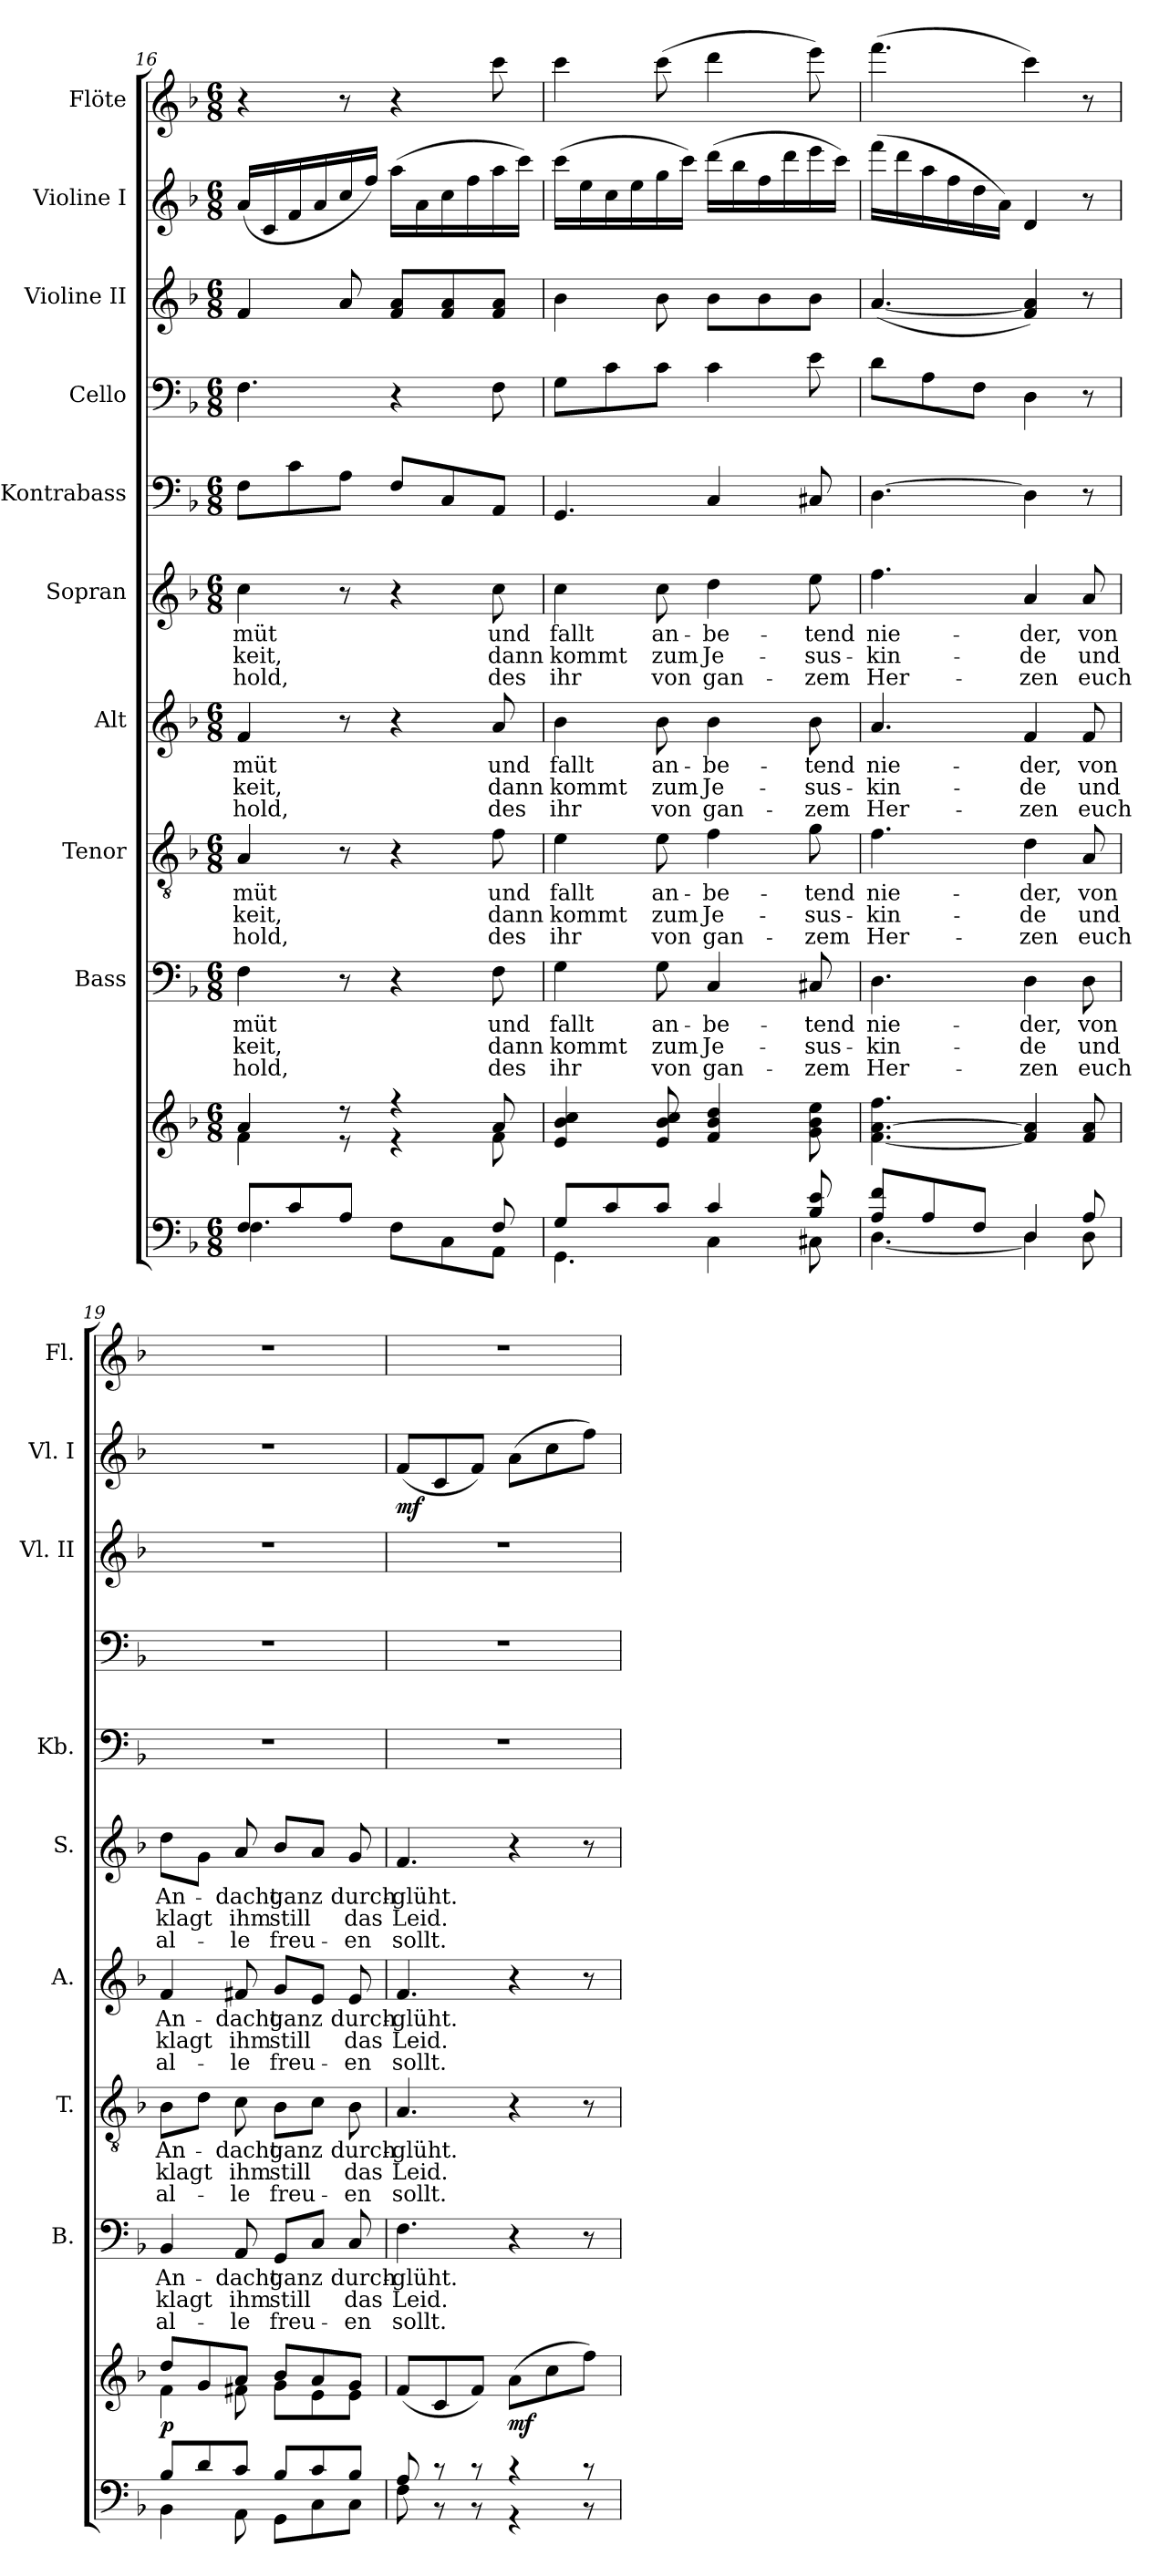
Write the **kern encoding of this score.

**kern	**kern	**dynam	**kern	**text	**text	**text	**kern	**text	**text	**text	**kern	**text	**text	**text	**kern	**text	**text	**text	**kern	**kern	**kern	**kern	**dynam	**kern
*part10	*part10	*part10	*part9	*part9	*part9	*part9	*part8	*part8	*part8	*part8	*part7	*part7	*part7	*part7	*part6	*part6	*part6	*part6	*part5	*part4	*part3	*part2	*part2	*part1
*staff11	*staff10	*staff10/11	*staff9	*staff9	*staff9	*staff9	*staff8	*staff8	*staff8	*staff8	*staff7	*staff7	*staff7	*staff7	*staff6	*staff6	*staff6	*staff6	*staff5	*staff4	*staff3	*staff2	*staff2	*staff1
*	*	*	*I"Bass	*	*	*	*I"Tenor	*	*	*	*I"Alt	*	*	*	*I"Sopran	*	*	*	*I"Kontrabass	*I"Cello	*I"Violine II	*I"Violine I	*	*I"Flöte
*	*	*	*I'B.	*	*	*	*I'T.	*	*	*	*I'A.	*	*	*	*I'S.	*	*	*	*I'Kb.	*	*I'Vl. II	*I'Vl. I	*	*I'Fl.
!!LO:PB:g=z
*clefF4	*clefG2	*	*clefF4	*	*	*	*clefGv2	*	*	*	*clefG2	*	*	*	*clefG2	*	*	*	*clefF4	*clefF4	*clefG2	*clefG2	*	*clefG2
*	*	*	*	*	*	*	*	*	*	*	*	*	*	*	*	*	*	*	*ITrd7c12	*	*	*	*	*
*k[b-]	*k[b-]	*	*k[b-]	*	*	*	*k[b-]	*	*	*	*k[b-]	*	*	*	*k[b-]	*	*	*	*k[b-]	*k[b-]	*k[b-]	*k[b-]	*	*k[b-]
*F:	*F:	*	*F:	*	*	*	*F:	*	*	*	*F:	*	*	*	*F:	*	*	*	*F:	*F:	*F:	*F:	*	*F:
*M6/8	*M6/8	*	*M6/8	*	*	*	*M6/8	*	*	*	*M6/8	*	*	*	*M6/8	*	*	*	*M6/8	*M6/8	*M6/8	*M6/8	*	*M6/8
=16	=16	=16	=16	=16	=16	=16	=16	=16	=16	=16	=16	=16	=16	=16	=16	=16	=16	=16	=16	=16	=16	=16	=16	=16
*^	*^	*	*	*	*	*	*	*	*	*	*	*	*	*	*	*	*	*	*	*	*	*	*	*
!	!	!	!	!	!	!LO:LY:b	!LO:LY:b	!LO:LY:b	!	!LO:LY:b	!LO:LY:b	!LO:LY:b	!	!LO:LY:b	!LO:LY:b	!LO:LY:b	!	!LO:LY:b	!LO:LY:b	!LO:LY:b	!	!	!	!	!	!
8F/L	4.F\	4a/	4f\	.	4F\	-müt	-keit,	hold,	4A/	-müt	-keit,	hold,	4f/	-müt	-keit,	hold,	4cc\	-müt	-keit,	hold,	8FF\L	4.F\	4f/	(<16a/LL	.	4r
.	.	.	.	.	.	.	.	.	.	.	.	.	.	.	.	.	.	.	.	.	.	.	.	16c/	.	.
8c/	.	.	.	.	.	.	.	.	.	.	.	.	.	.	.	.	.	.	.	.	8C\	.	.	16f/	.	.
.	.	.	.	.	.	.	.	.	.	.	.	.	.	.	.	.	.	.	.	.	.	.	.	16a/	.	.
8A/J	.	8r	8r	.	8r	.	.	.	8r	.	.	.	8r	.	.	.	8r	.	.	.	8AA\J	.	8a/	16cc/	.	8r
.	.	.	.	.	.	.	.	.	.	.	.	.	.	.	.	.	.	.	.	.	.	.	.	16ff/JJ)	.	.
4ryy	8F\L	4r	4r	.	4r	.	.	.	4r	.	.	.	4r	.	.	.	4r	.	.	.	8FF/L	4r	8f/ 8a/L	(>16aa\LL	.	4r
.	.	.	.	.	.	.	.	.	.	.	.	.	.	.	.	.	.	.	.	.	.	.	.	16a\	.	.
.	8C\	.	.	.	.	.	.	.	.	.	.	.	.	.	.	.	.	.	.	.	8CC/	.	8f/ 8a/	16cc\	.	.
.	.	.	.	.	.	.	.	.	.	.	.	.	.	.	.	.	.	.	.	.	.	.	.	16ff\	.	.
!	!	!	!	!	!	!LO:LY:b	!LO:LY:b	!LO:LY:b	!	!LO:LY:b	!LO:LY:b	!LO:LY:b	!	!LO:LY:b	!LO:LY:b	!LO:LY:b	!	!LO:LY:b	!LO:LY:b	!LO:LY:b	!	!	!	!	!	!
8F/	8AA\J	8a/	8f\	.	8F\	und	dann	des	8f\	und	dann	des	8a/	und	dann	des	8cc\	und	dann	des	8AAA/J	8F\	8f/ 8a/J	16aa\	.	8ccc\
.	.	.	.	.	.	.	.	.	.	.	.	.	.	.	.	.	.	.	.	.	.	.	.	16ccc\JJ)	.	.
*	*	*v	*v	*	*	*	*	*	*	*	*	*	*	*	*	*	*	*	*	*	*	*	*	*	*	*
=17	=17	=17	=17	=17	=17	=17	=17	=17	=17	=17	=17	=17	=17	=17	=17	=17	=17	=17	=17	=17	=17	=17	=17	=17	=17
!	!	!	!	!	!LO:LY:b	!LO:LY:b	!LO:LY:b	!	!LO:LY:b	!LO:LY:b	!LO:LY:b	!	!LO:LY:b	!LO:LY:b	!LO:LY:b	!	!LO:LY:b	!LO:LY:b	!LO:LY:b	!	!	!	!	!	!
8G/L	4.GG\	4e/ 4b-/ 4cc/	.	4G\	fallt	kommt	ihr	4e\	fallt	kommt	ihr	4b-\	fallt	kommt	ihr	4cc\	fallt	kommt	ihr	4.GGG/	8G\L	4b-\	(>16ccc\LL	.	4ccc\
.	.	.	.	.	.	.	.	.	.	.	.	.	.	.	.	.	.	.	.	.	.	.	16ee\	.	.
8c/	.	.	.	.	.	.	.	.	.	.	.	.	.	.	.	.	.	.	.	.	8c\	.	16cc\	.	.
.	.	.	.	.	.	.	.	.	.	.	.	.	.	.	.	.	.	.	.	.	.	.	16ee\	.	.
!	!	!	!	!	!LO:LY:b	!LO:LY:b	!LO:LY:b	!	!LO:LY:b	!LO:LY:b	!LO:LY:b	!	!LO:LY:b	!LO:LY:b	!LO:LY:b	!	!LO:LY:b	!LO:LY:b	!LO:LY:b	!	!	!	!	!	!
8c/J	.	8e/ 8b-/ 8cc/	.	8G\	an-	zum	von	8e\	an-	zum	von	8b-\	an-	zum	von	8cc\	an-	zum	von	.	8c\J	8b-\	16gg\	.	(>8ccc\
.	.	.	.	.	.	.	.	.	.	.	.	.	.	.	.	.	.	.	.	.	.	.	16ccc\JJ)	.	.
!	!	!	!	!	!LO:LY:b	!LO:LY:b	!LO:LY:b	!	!LO:LY:b	!LO:LY:b	!LO:LY:b	!	!LO:LY:b	!LO:LY:b	!LO:LY:b	!	!LO:LY:b	!LO:LY:b	!LO:LY:b	!	!	!	!	!	!
4c/	4C\	4f/ 4b-/ 4dd/	.	4C/	-be-	Je-	gan-	4f\	-be-	Je-	gan-	4b-\	-be-	Je-	gan-	4dd\	-be-	Je-	gan-	4CC/	4c\	8b-\L	(>16ddd\LL	.	4ddd\
.	.	.	.	.	.	.	.	.	.	.	.	.	.	.	.	.	.	.	.	.	.	.	16bb-\	.	.
.	.	.	.	.	.	.	.	.	.	.	.	.	.	.	.	.	.	.	.	.	.	8b-\	16ff\	.	.
.	.	.	.	.	.	.	.	.	.	.	.	.	.	.	.	.	.	.	.	.	.	.	16ddd\	.	.
!	!	!	!	!	!LO:LY:b	!LO:LY:b	!LO:LY:b	!	!LO:LY:b	!LO:LY:b	!LO:LY:b	!	!LO:LY:b	!LO:LY:b	!LO:LY:b	!	!LO:LY:b	!LO:LY:b	!LO:LY:b	!	!	!	!	!	!
8B-/ 8e/	8C#X\	8g\ 8b-\ 8ee\	.	8C#X/	-tend	-sus-	-zem	8g\	-tend	-sus-	-zem	8b-\	-tend	-sus-	-zem	8ee\	-tend	-sus-	-zem	8CC#X/	8e\	8b-\J	16eee\	.	8eee\)
.	.	.	.	.	.	.	.	.	.	.	.	.	.	.	.	.	.	.	.	.	.	.	16ccc\JJ)	.	.
=18	=18	=18	=18	=18	=18	=18	=18	=18	=18	=18	=18	=18	=18	=18	=18	=18	=18	=18	=18	=18	=18	=18	=18	=18	=18
!	!	!	!	!	!LO:LY:b	!LO:LY:b	!LO:LY:b	!	!LO:LY:b	!LO:LY:b	!LO:LY:b	!	!LO:LY:b	!LO:LY:b	!LO:LY:b	!	!LO:LY:b	!LO:LY:b	!LO:LY:b	!	!	!	!	!	!
8A/ 8f/L	[<4.D\	[4.f\ [4.a\ 4.ff\	.	4.D\	nie-	-kin-	Her-	4.f\	nie-	-kin-	Her-	4.a/	nie-	-kin-	Her-	4.ff\	nie-	-kin-	Her-	[4.DD\	8d\L	(<[>4.a/	(>16fff\LL	.	(>4.fff\
.	.	.	.	.	.	.	.	.	.	.	.	.	.	.	.	.	.	.	.	.	.	.	16ddd\	.	.
8A/	.	.	.	.	.	.	.	.	.	.	.	.	.	.	.	.	.	.	.	.	8A\	.	16aa\	.	.
.	.	.	.	.	.	.	.	.	.	.	.	.	.	.	.	.	.	.	.	.	.	.	16ff\	.	.
8F/J	.	.	.	.	.	.	.	.	.	.	.	.	.	.	.	.	.	.	.	.	8F\J	.	16dd\	.	.
.	.	.	.	.	.	.	.	.	.	.	.	.	.	.	.	.	.	.	.	.	.	.	16a\JJ)	.	.
!	!	!	!	!	!LO:LY:b	!LO:LY:b	!LO:LY:b	!	!LO:LY:b	!LO:LY:b	!LO:LY:b	!	!LO:LY:b	!LO:LY:b	!LO:LY:b	!	!LO:LY:b	!LO:LY:b	!LO:LY:b	!	!	!	!	!	!
4D/	4D\]	4f/] 4a/]	.	4D\	-der,	-de	-zen	4d\	-der,	-de	-zen	4f/	-der,	-de	-zen	4a/	-der,	-de	-zen	4DD\]	4D\	4f/ 4a/])	4d/	.	4ccc\)
!	!	!	!	!	!LO:LY:b	!LO:LY:b	!LO:LY:b	!	!LO:LY:b	!LO:LY:b	!LO:LY:b	!	!LO:LY:b	!LO:LY:b	!LO:LY:b	!	!LO:LY:b	!LO:LY:b	!LO:LY:b	!	!	!	!	!	!
8A/	8D\	8f/ 8a/	.	8D\	von	und	euch	8A/	von	und	euch	8f/	von	und	euch	8a/	von	und	euch	8r	8r	8r	8r	.	8r
=19	=19	=19	=19	=19	=19	=19	=19	=19	=19	=19	=19	=19	=19	=19	=19	=19	=19	=19	=19	=19	=19	=19	=19	=19	=19
*	*	*^	*	*	*	*	*	*	*	*	*	*	*	*	*	*	*	*	*	*	*	*	*	*	*
!	!	!	!	!LO:DY:b	!	!LO:LY:b	!LO:LY:b	!LO:LY:b	!	!LO:LY:b	!LO:LY:b	!LO:LY:b	!	!LO:LY:b	!LO:LY:b	!LO:LY:b	!	!LO:LY:b	!LO:LY:b	!LO:LY:b	!	!	!	!	!	!
8B-/L	4BB-\	8dd/L	4f\	p	4BB-/	An-	klagt	al-	8B-\L	An-	klagt	al-	4f/	An-	klagt	al-	8dd\L	An-	klagt	al-	2.r	2.r	2.r	2.r	.	2.r
8d/	.	8g/	.	.	.	.	.	.	8d\J	.	.	.	.	.	.	.	8g\J	.	.	.	.	.	.	.	.	.
!	!	!	!	!	!	!LO:LY:b	!LO:LY:b	!LO:LY:b	!	!LO:LY:b	!LO:LY:b	!LO:LY:b	!	!LO:LY:b	!LO:LY:b	!LO:LY:b	!	!LO:LY:b	!LO:LY:b	!LO:LY:b	!	!	!	!	!	!
8c/J	8AA\	8a/J	8f#X\	.	8AA/	-dacht	ihm	-le	8c\	-dacht	ihm	-le	8f#X/	-dacht	ihm	-le	8a/	-dacht	ihm	-le	.	.	.	.	.	.
!	!	!	!	!	!	!LO:LY:b	!LO:LY:b	!LO:LY:b	!	!LO:LY:b	!LO:LY:b	!LO:LY:b	!	!LO:LY:b	!LO:LY:b	!LO:LY:b	!	!LO:LY:b	!LO:LY:b	!LO:LY:b	!	!	!	!	!	!
8B-/L	8GG\L	8b-/L	8g\L	.	8GG/L	ganz	still	freu-	8B-\L	ganz	still	freu-	8g/L	ganz	still	freu-	8b-/L	ganz	still	freu-	.	.	.	.	.	.
8c/	8C\	8a/	8e\	.	8C/J	.	.	.	8c\J	.	.	.	8e/J	.	.	.	8a/J	.	.	.	.	.	.	.	.	.
!	!	!	!	!	!	!LO:LY:b	!LO:LY:b	!LO:LY:b	!	!LO:LY:b	!LO:LY:b	!LO:LY:b	!	!LO:LY:b	!LO:LY:b	!LO:LY:b	!	!LO:LY:b	!LO:LY:b	!LO:LY:b	!	!	!	!	!	!
8B-/J	8C\J	8g/J	8e\J	.	8C/	durch-	das	-en	8B-\	durch-	das	-en	8e/	durch-	das	-en	8g/	durch-	das	-en	.	.	.	.	.	.
!!LO:PB:g=z
=20	=20	=20	=20	=20	=20	=20	=20	=20	=20	=20	=20	=20	=20	=20	=20	=20	=20	=20	=20	=20	=20	=20	=20	=20	=20	=20
!	!	!	!	!	!	!LO:LY:b	!LO:LY:b	!LO:LY:b	!	!LO:LY:b	!LO:LY:b	!LO:LY:b	!	!LO:LY:b	!LO:LY:b	!LO:LY:b	!	!LO:LY:b	!LO:LY:b	!LO:LY:b	!	!	!	!	!LO:DY:b	!
*	*	*v	*v	*	*	*	*	*	*	*	*	*	*	*	*	*	*	*	*	*	*	*	*	*	*	*
8A/	8F\	(<8f/L	.	4.F\	-glüht.	Leid.	sollt.	4.A/	-glüht.	Leid.	sollt.	4.f/	-glüht.	Leid.	sollt.	4.f/	-glüht.	Leid.	sollt.	2.r	2.r	2.r	(<8f/L	mf	2.r
8r	8r	8c/	.	.	.	.	.	.	.	.	.	.	.	.	.	.	.	.	.	.	.	.	8c/	.	.
8r	8r	8f/J)	.	.	.	.	.	.	.	.	.	.	.	.	.	.	.	.	.	.	.	.	8f/J)	.	.
!	!	!	!LO:DY:b	!	!	!	!	!	!	!	!	!	!	!	!	!	!	!	!	!	!	!	!	!	!
4r	4r	(>8a\L	mf	4r	.	.	.	4r	.	.	.	4r	.	.	.	4r	.	.	.	.	.	.	(>8a\L	.	.
.	.	8cc\	.	.	.	.	.	.	.	.	.	.	.	.	.	.	.	.	.	.	.	.	8cc\	.	.
8r	8r	8ff\J)	.	8r	.	.	.	8r	.	.	.	8r	.	.	.	8r	.	.	.	.	.	.	8ff\J)	.	.
*v	*v	*	*	*	*	*	*	*	*	*	*	*	*	*	*	*	*	*	*	*	*	*	*	*	*
=	=	=	=	=	=	=	=	=	=	=	=	=	=	=	=	=	=	=	=	=	=	=	=	=
*-	*-	*-	*-	*-	*-	*-	*-	*-	*-	*-	*-	*-	*-	*-	*-	*-	*-	*-	*-	*-	*-	*-	*-	*-
